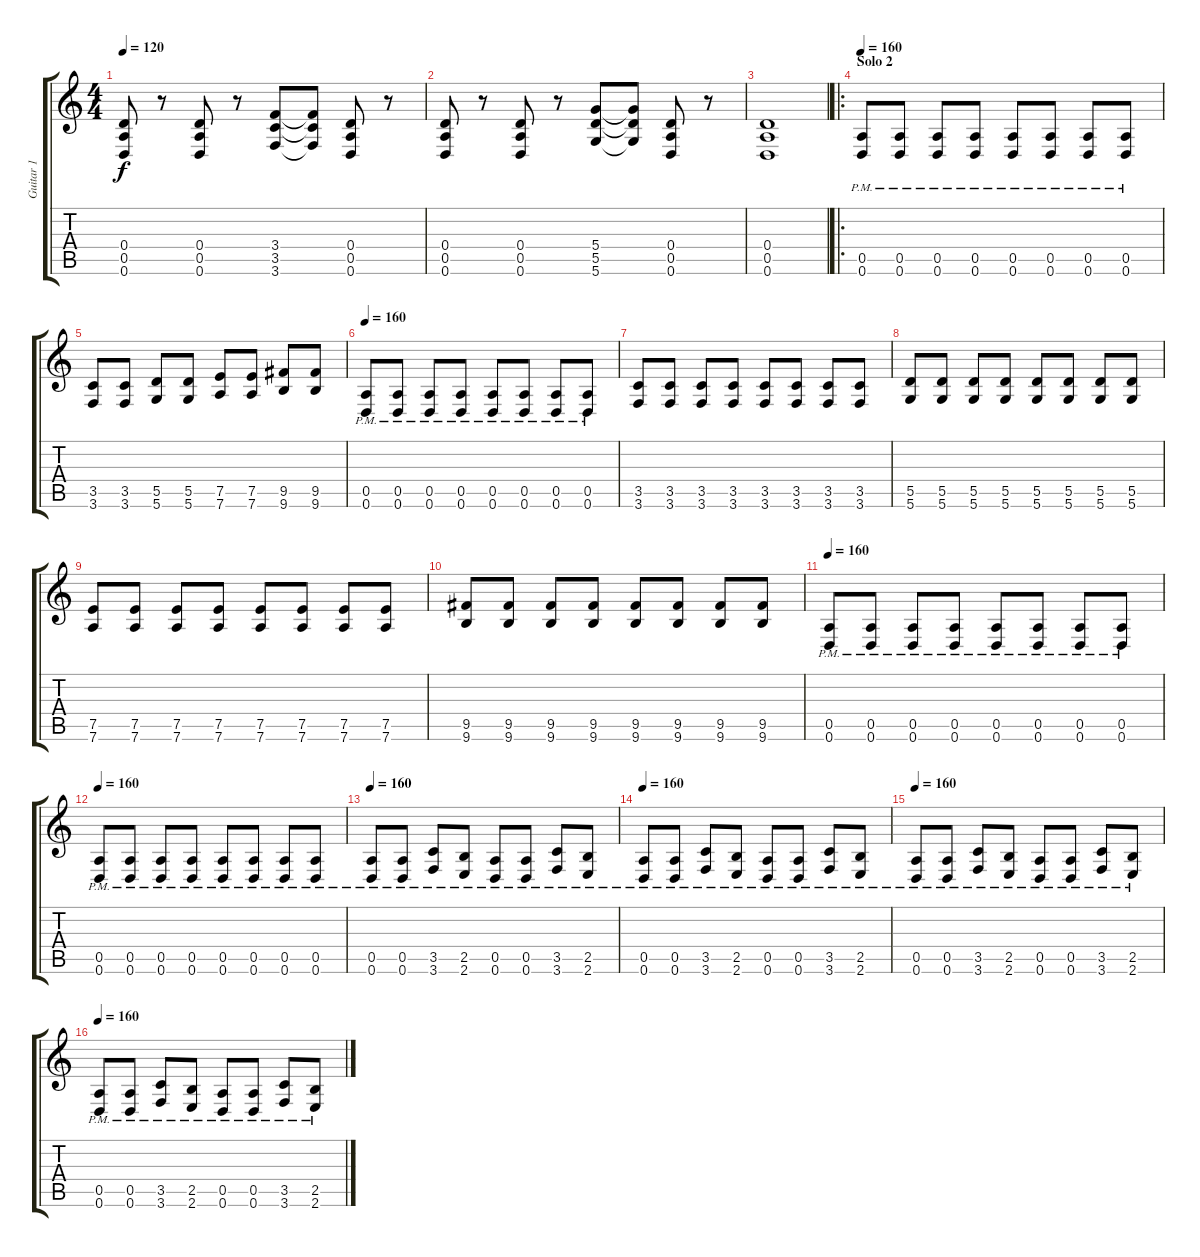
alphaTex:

\track ("Guitar 1" "Guitar 1") {instrument distortionguitar}
\staff {score tabs}
\tuning (E4 B3 G3 D3 A2 D2) {hide}
\ts (4 4)
\tempo 120
\clef g2
\ks c
(0.4 0.5 0.6).8{dy f} r.8 (0.4 0.5 0.6).8 r.8 (3.4 3.5 3.6).8 (3.4{t} 3.5{t} 3.6{t}).8 (0.4 0.5 0.6).8 r.8 |
(0.4 0.5 0.6).8 r.8 (0.4 0.5 0.6).8 r.8 (5.4 5.5 5.6).8 (5.4{t} 5.5{t} 5.6{t}).8 (0.4 0.5 0.6).8 r.8 |
(0.4 0.5 0.6).1 |
\ro
\section ("" "Solo 2")
\tempo 160
(0.5{pm} 0.6{pm}).8 (0.5{pm} 0.6{pm}).8 (0.5{pm} 0.6{pm}).8 (0.5{pm} 0.6{pm}).8 (0.5{pm} 0.6{pm}).8 (0.5{pm} 0.6{pm}).8 (0.5{pm} 0.6{pm}).8 (0.5{pm} 0.6{pm}).8 |
(3.5 3.6).8 (3.5 3.6).8 (5.5 5.6).8 (5.5 5.6).8 (7.5 7.6).8 (7.5 7.6).8 (9.5 9.6).8 (9.5 9.6).8 |
\tempo 160
(0.5{pm} 0.6{pm}).8 (0.5{pm} 0.6{pm}).8 (0.5{pm} 0.6{pm}).8 (0.5{pm} 0.6{pm}).8 (0.5{pm} 0.6{pm}).8 (0.5{pm} 0.6{pm}).8 (0.5{pm} 0.6{pm}).8 (0.5{pm} 0.6{pm}).8 |
(3.5 3.6).8 (3.5 3.6).8 (3.5 3.6).8 (3.5 3.6).8 (3.5 3.6).8 (3.5 3.6).8 (3.5 3.6).8 (3.5 3.6).8 |
(5.5 5.6).8 (5.5 5.6).8 (5.5 5.6).8 (5.5 5.6).8 (5.5 5.6).8 (5.5 5.6).8 (5.5 5.6).8 (5.5 5.6).8 |
(7.5 7.6).8 (7.5 7.6).8 (7.5 7.6).8 (7.5 7.6).8 (7.5 7.6).8 (7.5 7.6).8 (7.5 7.6).8 (7.5 7.6).8 |
(9.5 9.6).8 (9.5 9.6).8 (9.5 9.6).8 (9.5 9.6).8 (9.5 9.6).8 (9.5 9.6).8 (9.5 9.6).8 (9.5 9.6).8 |
\tempo 160
(0.5{pm} 0.6{pm}).8 (0.5{pm} 0.6{pm}).8 (0.5{pm} 0.6{pm}).8 (0.5{pm} 0.6{pm}).8 (0.5{pm} 0.6{pm}).8 (0.5{pm} 0.6{pm}).8 (0.5{pm} 0.6{pm}).8 (0.5{pm} 0.6{pm}).8 |
\tempo 160
(0.5{pm} 0.6{pm}).8 (0.5{pm} 0.6{pm}).8 (0.5{pm} 0.6{pm}).8 (0.5{pm} 0.6{pm}).8 (0.5{pm} 0.6{pm}).8 (0.5{pm} 0.6{pm}).8 (0.5{pm} 0.6{pm}).8 (0.5{pm} 0.6{pm}).8 |
\tempo 160
(0.5{pm} 0.6{pm}).8 (0.5{pm} 0.6{pm}).8 (3.5{pm} 3.6{pm}).8 (2.5{pm} 2.6{pm}).8 (0.5{pm} 0.6{pm}).8 (0.5{pm} 0.6{pm}).8 (3.5{pm} 3.6{pm}).8 (2.5{pm} 2.6{pm}).8 |
\tempo 160
(0.5{pm} 0.6{pm}).8 (0.5{pm} 0.6{pm}).8 (3.5{pm} 3.6{pm}).8 (2.5{pm} 2.6{pm}).8 (0.5{pm} 0.6{pm}).8 (0.5{pm} 0.6{pm}).8 (3.5{pm} 3.6{pm}).8 (2.5{pm} 2.6{pm}).8 |
\tempo 160
(0.5{pm} 0.6{pm}).8 (0.5{pm} 0.6{pm}).8 (3.5{pm} 3.6{pm}).8 (2.5{pm} 2.6{pm}).8 (0.5{pm} 0.6{pm}).8 (0.5{pm} 0.6{pm}).8 (3.5{pm} 3.6{pm}).8 (2.5{pm} 2.6{pm}).8 |
\tempo 160
(0.5{pm} 0.6{pm}).8 (0.5{pm} 0.6{pm}).8 (3.5{pm} 3.6{pm}).8 (2.5{pm} 2.6{pm}).8 (0.5{pm} 0.6{pm}).8 (0.5{pm} 0.6{pm}).8 (3.5{pm} 3.6{pm}).8 (2.5{pm} 2.6{pm}).8
